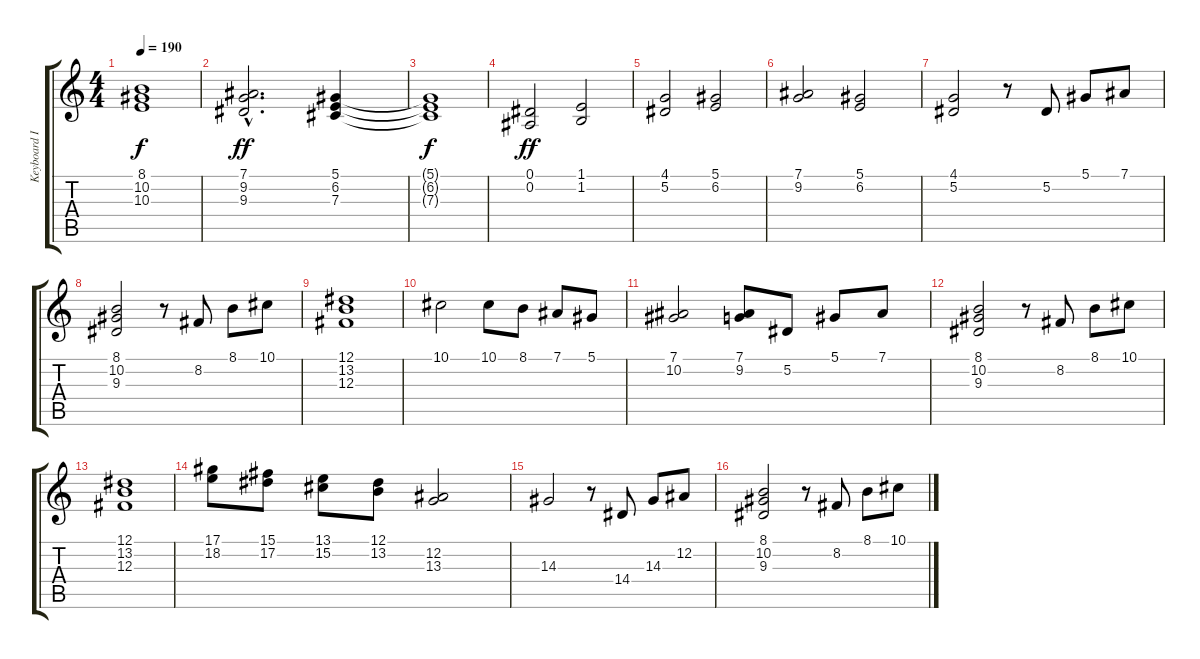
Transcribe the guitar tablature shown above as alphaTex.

\track ("Keyboard I / Harpsichord" "Keyboard I") {instrument harpsichord}
\staff {score tabs}
\tuning (Eb4 Bb3 Gb3 Db3 Ab2 Eb2) {hide}
\ts (4 4)
\tempo 190
\clef g2
\ks c
(8.1{t} 10.2{t} 10.3{t}).1{dy f} |
(7.1{hac} 9.2{hac} 9.3{hac}).2{d dy ff instrument choiraahs} (5.1 6.2 7.3).4{instrument choiraahs} |
(5.1{t} 6.2{t} 7.3{t}).1{dy f} |
(0.1 0.2).2{dy ff volume 10 instrument stringensemble1} (1.1 1.2).2 |
(4.1 5.2).2{instrument stringensemble1} (5.1 6.2).2 |
(7.1 9.2).2{instrument stringensemble1} (5.1 6.2).2 |
(4.1 5.2).2{instrument stringensemble1} r.8 5.2.8{volume 11} 5.1.8 7.1.8 |
(8.1 10.2 9.3).2{instrument stringensemble1} r.8 8.2.8 8.1.8 10.1.8 |
(12.1 13.2 12.3).1{instrument stringensemble1} |
10.1.2{instrument stringensemble1} 10.1.8 8.1.8 7.1.8 5.1.8 |
(7.1 10.2).2{instrument stringensemble1} (7.1 9.2).8 5.2.8 5.1.8 7.1.8 |
(8.1 10.2 9.3).2{instrument stringensemble1} r.8 8.2.8 8.1.8 10.1.8 |
(12.1 13.2 12.3).1{instrument stringensemble1} |
(17.1 18.2).8{instrument stringensemble1} (15.1 17.2).8 (13.1 15.2).8 (12.1 13.2).8 (12.2 13.3).2 |
14.3.2{instrument stringensemble1} r.8 14.4.8 14.3.8 12.2.8 |
(8.1 10.2 9.3).2{instrument stringensemble1} r.8 8.2.8 8.1.8 10.1.8
